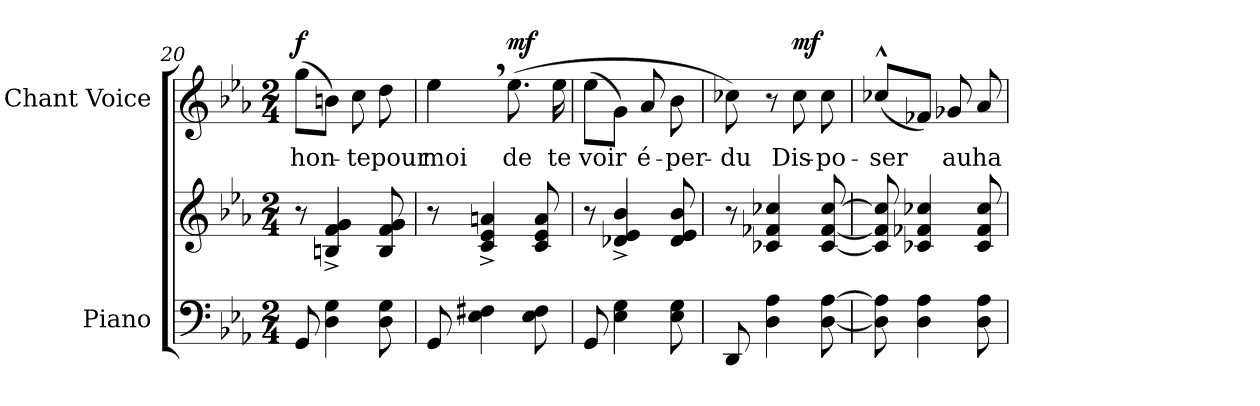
**kern	**kern	**kern	**text	**dynam
*part2	*part2	*part1	*part1	*part1
*staff3	*staff2	*staff1	*staff1	*staff1
*I"Piano	*	*I"Chant Voice	*	*
*I'Pno	*	*	*	*
!!LO:PB:g=z
*clefF4	*clefG2	*clefG2	*	*
*k[b-e-a-]	*k[b-e-a-]	*k[b-e-a-]	*	*
*M2/4	*M2/4	*M2/4	*	*
=20	=20	=20	=20	=20
!	!	!	!LO:LY:b	!LO:DY:a
8GG/	8r	(>8gg\L	hon-	f
4D\ 4G\	4Bn/^ 4f/^ 4g/^	8bn\J)	.	.
!	!	!	!LO:LY:b	!
.	.	8cc\	-te	.
!	!	!	!LO:LY:b	!
8D\ 8G\	8B/ 8f/ 8g/	8dd\	pour	.
=21	=21	=21	=21	=21
!	!	!	!LO:LY:b	!
8GG/	8r	4ee-,\	moi	.
4E-\ 4F#X\	4c/^ 4e-/^ 4an/^	.	.	.
!	!	!	!LO:LY:b	!LO:DY:a
.	.	(>8.ee-\	de	mf
8E-\ 8F#\	8c/ 8e-/ 8a/	.	.	.
!	!	!	!LO:LY:b	!
.	.	16ee-\	te	.
=22	=22	=22	=22	=22
!	!	!	!LO:LY:b	!
8GG/	8r	(>8ee-\L	voir	.
4E-\ 4G\	4d-X/^ 4e-/^ 4b-/^	8g\J)	.	.
!	!	!	!LO:LY:b	!
.	.	8a-/	é-	.
!	!	!	!LO:LY:b	!
8E-\ 8G\	8d-/ 8e-/ 8b-/	8b-\	-per-	.
=23	=23	=23	=23	=23
!	!	!	!LO:LY:b	!
8DD/	8r	8cc-X\)	-du	.
4D\ 4A-\	4c-X/ 4f-X/ 4cc-X/	8r	.	.
*	*	*MM142	*	*
!	!	!	!LO:LY:b	!LO:DY:a
.	.	8cc-\	Dis-	mf
!	!	!	!LO:LY:b	!
[8D\ [8A-\	[8c-/ [8f-/ [8cc-/	8cc-\	-po-	.
=24	=24	=24	=24	=24
!	!	!	!LO:LY:b	!
8D\] 8A-\]	8c-/] 8f-/] 8cc-/]	(<8cc-X^^/L	-ser	.
4D\ 4A-\	4c-X/ 4f-X/ 4cc-X/	8f-X/J)	.	.
!	!	!	!LO:LY:b	!
.	.	8g-X/	au	.
!	!	!	!LO:LY:b	!
8D\ 8A-\	8c-/ 8f-/ 8cc-/	8a-/	ha-	.
=	=	=	=	=
*-	*-	*-	*-	*-
